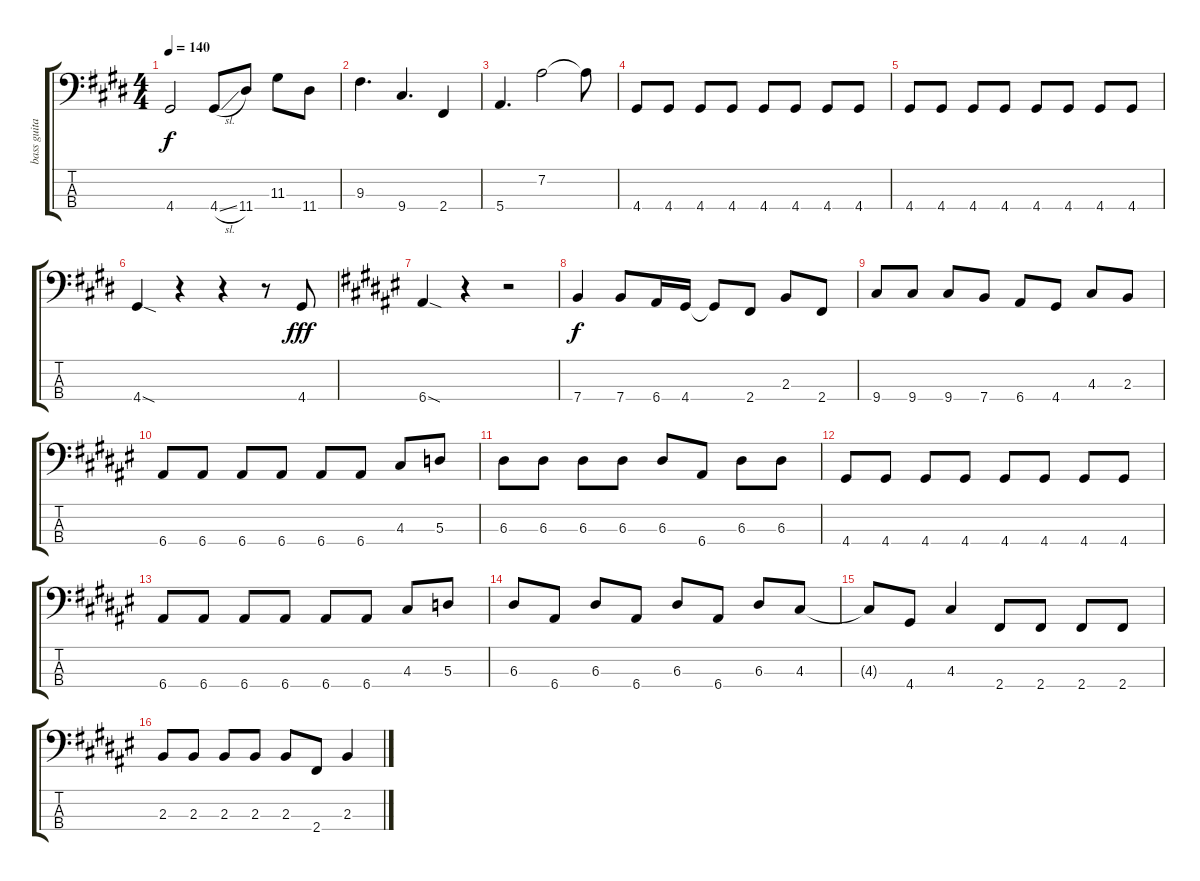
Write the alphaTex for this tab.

\track ("bass guitar" "bass guita") {instrument electricbassfinger}
\staff {score tabs}
\tuning (G2 D2 A1 E1) {hide}
\ts (4 4)
\tempo 140
\clef f4
\ks e
4.4.2{dy f} 4.4{sl}.8 11.4.8 11.3.8 11.4.8 |
9.3.4{d} 9.4.4{d} 2.4.4 |
5.4.4{d} 7.2.2 7.2{t}.8 |
4.4.8 4.4.8 4.4.8 4.4.8 4.4.8 4.4.8 4.4.8 4.4.8 |
4.4.8 4.4.8 4.4.8 4.4.8 4.4.8 4.4.8 4.4.8 4.4.8 |
4.4{sod}.4 r.4 r.4 r.8 4.4.8{dy fff} |
\ks d#minor
6.4{sod}.4 r.4 r.2 |
7.4.4{dy f} 7.4.8 6.4.16 4.4.16 4.4{t}.8 2.4.8 2.3.8 2.4.8 |
9.4.8 9.4.8 9.4.8 7.4.8 6.4.8 4.4.8 4.3.8 2.3.8 |
6.4.8 6.4.8 6.4.8 6.4.8 6.4.8 6.4.8 4.3.8 5.3.8 |
6.3.8 6.3.8 6.3.8 6.3.8 6.3.8 6.4.8 6.3.8 6.3.8 |
4.4.8 4.4.8 4.4.8 4.4.8 4.4.8 4.4.8 4.4.8 4.4.8 |
6.4.8 6.4.8 6.4.8 6.4.8 6.4.8 6.4.8 4.3.8 5.3.8 |
6.3.8 6.4.8 6.3.8 6.4.8 6.3.8 6.4.8 6.3.8 4.3.8 |
4.3{t}.8 4.4.8 4.3.4 2.4.8 2.4.8 2.4.8 2.4.8 |
2.3.8 2.3.8 2.3.8 2.3.8 2.3.8 2.4.8 2.3.4
